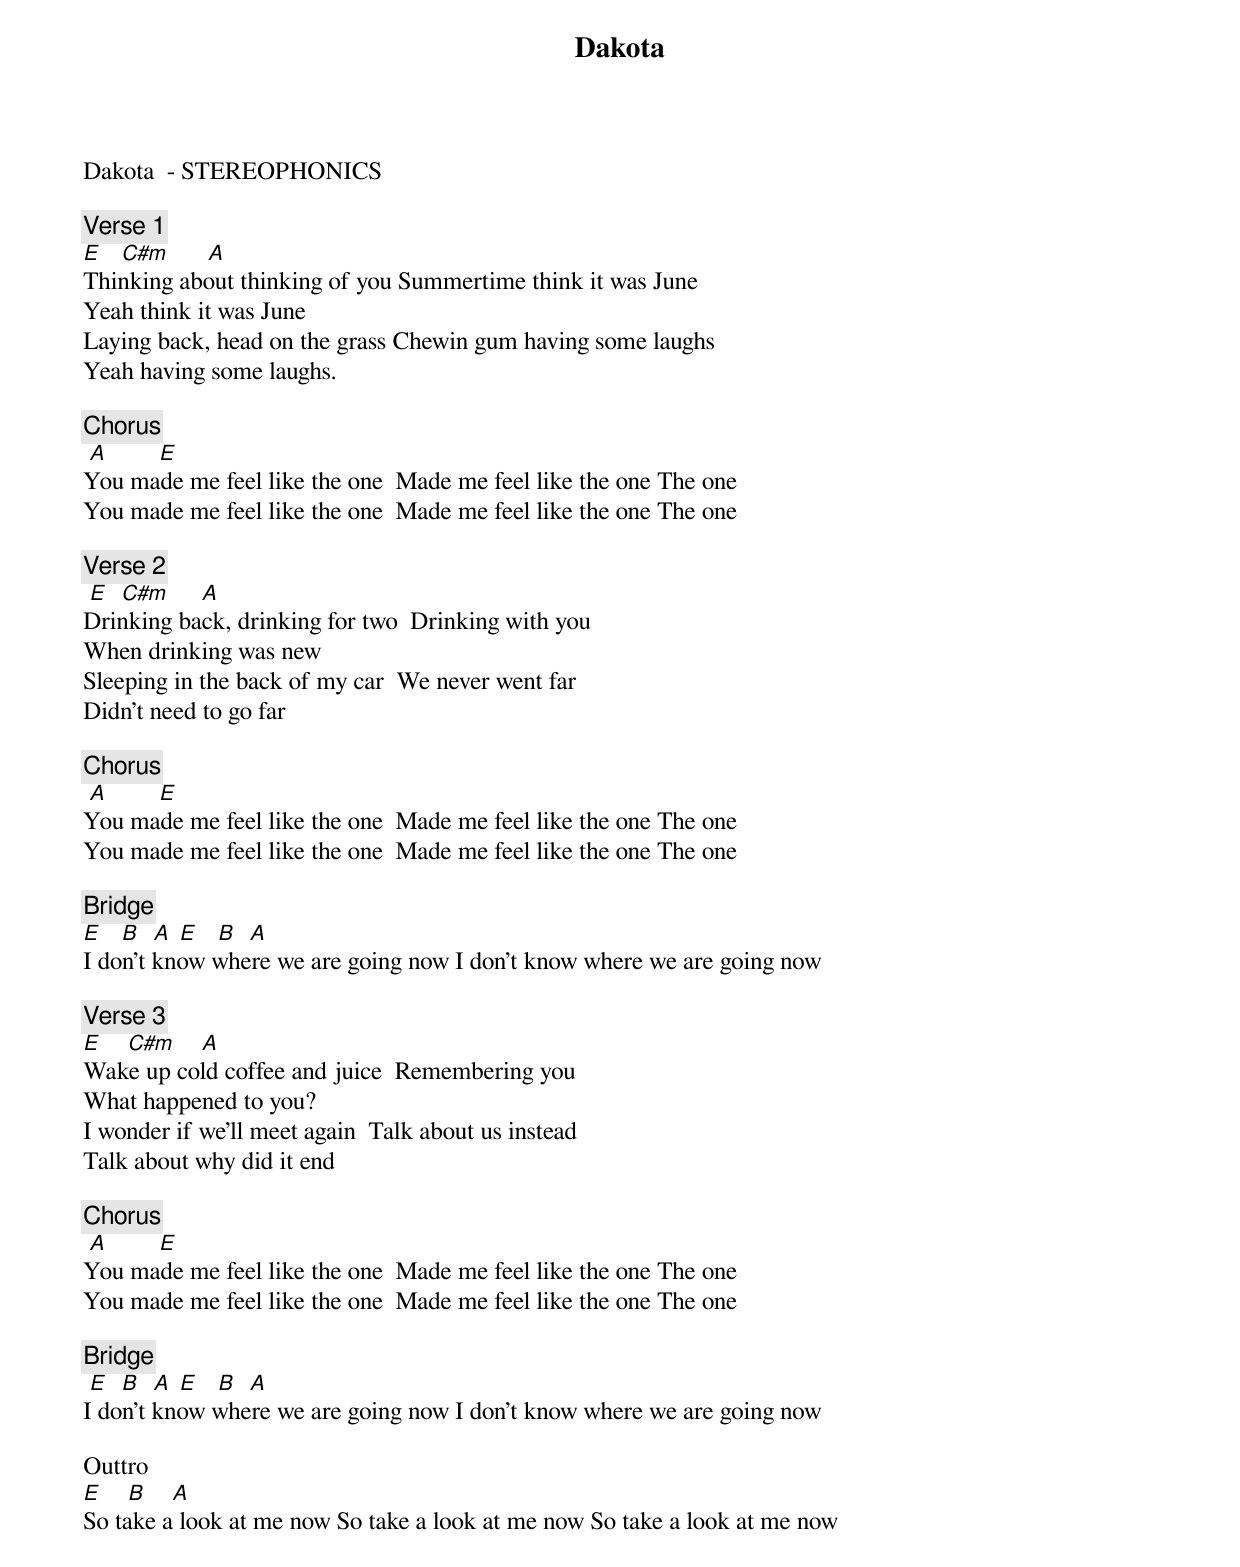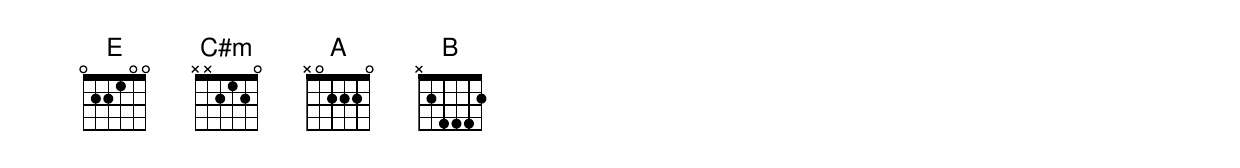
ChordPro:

{title: Dakota}
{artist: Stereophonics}
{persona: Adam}
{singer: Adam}
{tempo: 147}
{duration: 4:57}
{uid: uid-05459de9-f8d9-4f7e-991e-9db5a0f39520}
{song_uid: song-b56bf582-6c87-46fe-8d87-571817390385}



Dakota  - STEREOPHONICS

{comment: Verse 1}
[E]			[C#m]						[A]
Thinking about thinking of you	Summertime think it was June
Yeah think it was June
Laying back, head on the grass	Chewin gum having some laughs
Yeah having some laughs.

{comment: Chorus}
	[A]								[E]
You made me feel like the one		Made me feel like the one	The one
You made me feel like the one		Made me feel like the one	The one

{comment: Verse 2}
	[E]		[C#m]					[A]
Drinking back, drinking for two		Drinking with you
When drinking was new
Sleeping in the back of my car		We never went far
Didn’t need to go far

{comment: Chorus}
	[A]								[E]
You made me feel like the one		Made me feel like the one	The one
You made me feel like the one		Made me feel like the one	The one

{comment: Bridge}
[E]			[B]		[A]	[E]			[B]		[A]
I don't know where we are going now	I don't know where we are going now

{comment: Verse 3}
[E]				[C#m]				[A]
Wake up cold coffee and juice		Remembering you
What happened to you?
I wonder if we'll meet again		Talk about us instead
Talk about why did it end

{comment: Chorus}
	[A]								[E]
You made me feel like the one		Made me feel like the one	The one
You made me feel like the one		Made me feel like the one	The one

{comment: Bridge}
	[E]		[B]		[A]	[E]			[B]		[A]
I don't know where we are going now	I don't know where we are going now

Outtro
[E]				[B]				[A]
So take a look at me now	So take a look at me now	So take a look at me now
